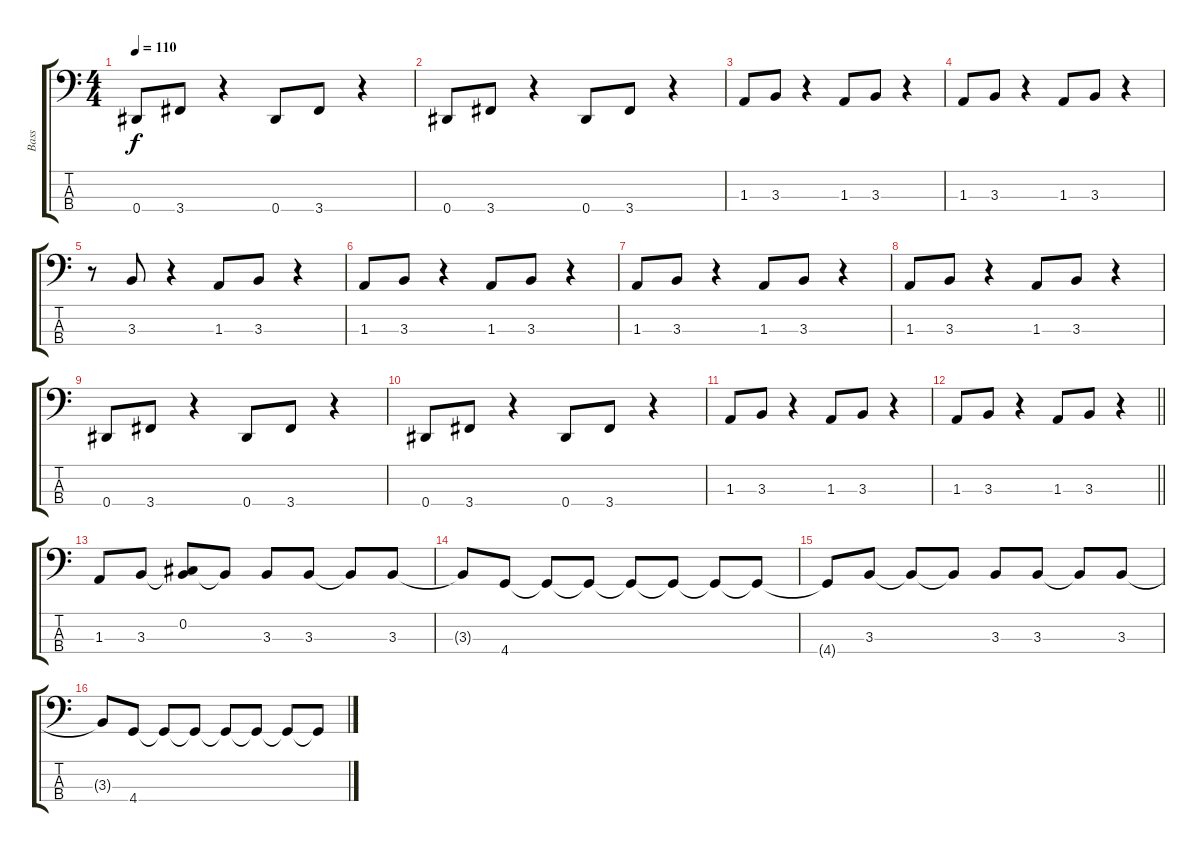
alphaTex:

\track ("Bass" "Bass") {instrument electricbassfinger}
\staff {score tabs}
\tuning (Gb2 Db2 Ab1 Eb1) {hide}
\ts (4 4)
\tempo 110
\clef f4
\ks c
0.4.8{dy f} 3.4.8 r.4 0.4.8 3.4.8 r.4 |
0.4.8 3.4.8 r.4 0.4.8 3.4.8 r.4 |
1.3.8 3.3.8 r.4 1.3.8 3.3.8 r.4 |
1.3.8 3.3.8 r.4 1.3.8 3.3.8 r.4 |
r.8 3.3.8 r.4 1.3.8 3.3.8 r.4 |
1.3.8 3.3.8 r.4 1.3.8 3.3.8 r.4 |
1.3.8 3.3.8 r.4 1.3.8 3.3.8 r.4 |
1.3.8 3.3.8 r.4 1.3.8 3.3.8 r.4 |
0.4.8 3.4.8 r.4 0.4.8 3.4.8 r.4 |
0.4.8 3.4.8 r.4 0.4.8 3.4.8 r.4 |
1.3.8 3.3.8 r.4 1.3.8 3.3.8 r.4 |
\barLineRight lightlight
1.3.8 3.3.8 r.4 1.3.8 3.3.8 r.4 |
1.3.8 3.3.8 (0.2 3.3{t}).8 3.3{t}.8 3.3.8 3.3.8 3.3{t}.8 3.3.8 |
3.3{t}.8 4.4.8 4.4{t}.8 4.4{t}.8 4.4{t}.8 4.4{t}.8 4.4{t}.8 4.4{t}.8 |
4.4{t}.8 3.3.8 3.3{t}.8 3.3{t}.8 3.3.8 3.3.8 3.3{t}.8 3.3.8 |
3.3{t}.8 4.4.8 4.4{t}.8 4.4{t}.8 4.4{t}.8 4.4{t}.8 4.4{t}.8 4.4{t}.8
